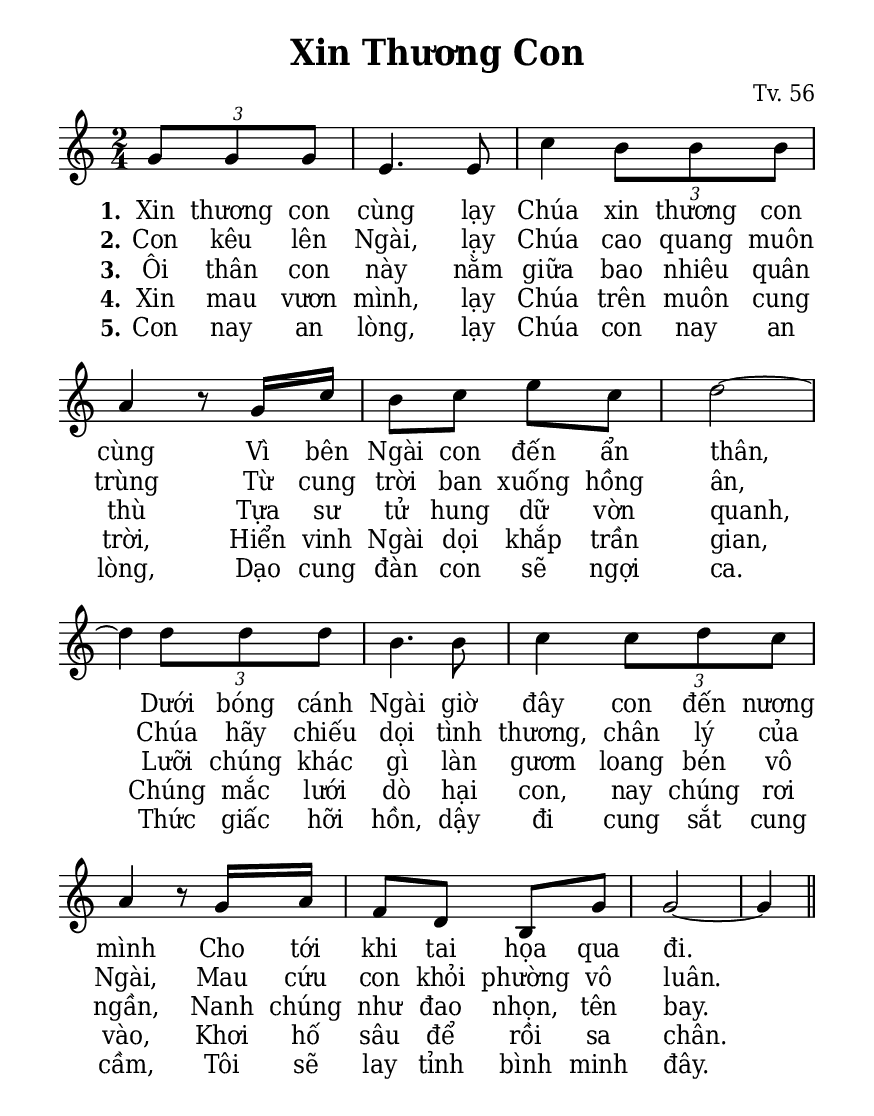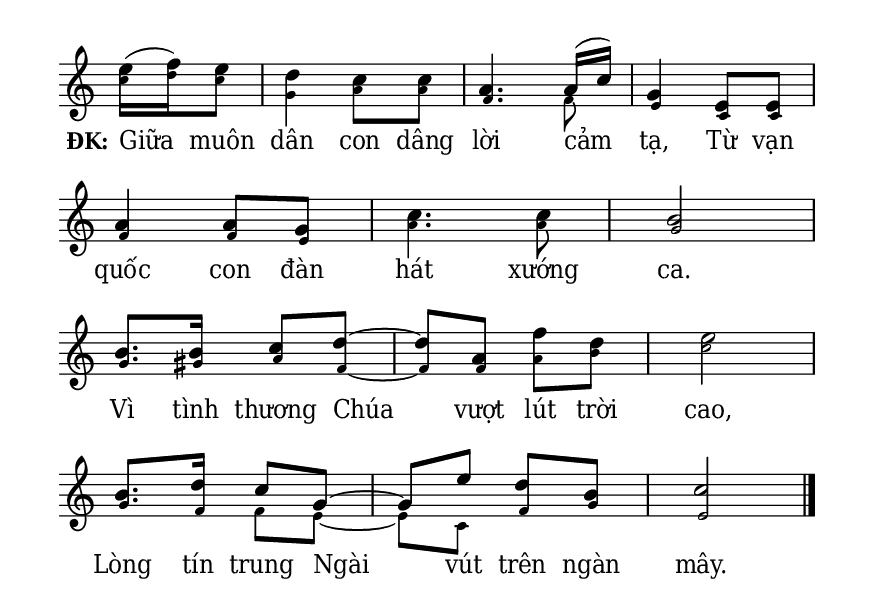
% Cài đặt chung\
\version "2.22.1"
\include "english.ly"

\header {
  title = "Xin Thương Con"
  composer = "Tv. 56"
  %arranger = "Lm. Kim Long"
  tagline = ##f
}

% Nhạc phiên khúc
nhacPhienKhucSop = \relative c'' {
  \partial 4 \tuplet 3/2 { g8 g g } |
  e4. e8 |
  c'4 \tuplet 3/2 { b8 b b } |
  a4 r8 g16 c |
  b8 c e c |
  d2 ~ |
  d4 \tuplet 3/2 { d8 d d } |
  b4. b8 |
  c4 \tuplet 3/2 { c8 d c } |
  a4 r8 g16 a |
  f8 d b g' |
  g2 ~ |
  g4 \bar "||" \break
  
  e'16 (f) e8 |
  d4 c8 c |
  a4. a16 (c) |
  g4 e8 e |
  a4 a8 g |
  c4. c8 |
  b2 |
  b8. b16 c8 d ~ |
  d a f' d |
  e2 |
  b8. d16 c8 [g] ~ |
  g e' d b |
  c2 \bar "|."
}

nhacPhienKhucAlto = \relative c'' {
  r4 |
  R2*11
  r4
  
  c16 (d) c8 |
  g4 a8 a |
  f4. f8 |
  e4 c8 c |
  f4 f8 e |
  a4. a8 |
  g2 |
  g8. gs16 a8 f ~ |
  f f a b |
  c2 |
  g8. f16 f8 e ~ |
  e [c] f g e2
}

% Lời phiên khúc
loiPhienKhucSop = \lyrics {
  <<
    {
      \set stanza = "1."
      Xin thương con cùng lạy Chúa
      xin thương con cùng
      Vì bên Ngài con đến ẩn thân,
      Dưới bóng cánh Ngài
      giờ đây con đến nương mình
      Cho tới khi tai họa qua đi.
    }
    \new Lyrics {
	    \set associatedVoice = "beSop"
	    \set stanza = "2."
	    Con kêu lên Ngài,
	    lạy Chúa cao quang muôn trùng
	    Từ cung trời ban xuống hồng ân,
	    Chúa hãy chiếu dọi tình thương,
	    chân lý của Ngài,
	    Mau cứu con khỏi phường vô luân.
    }
    \new Lyrics {
	    \set associatedVoice = "beSop"
	    \set stanza = "3."
	    Ôi thân con này nằm giữa bao nhiêu quân thù
	    Tựa sư tử hung dữ vờn quanh,
	    Lưỡi chúng khác gì làn gươm loang bén vô ngần,
	    Nanh chúng như đao nhọn, tên bay.
    }
    \new Lyrics {
	    \set associatedVoice = "beSop"
	    \set stanza = "4."
	    Xin mau vươn mình, lạy Chúa trên muôn cung trời,
	    Hiển vinh Ngài dọi khắp trần gian,
	    Chúng mắc lưới dò hại con,
	    nay chúng rơi vào,
	    Khơi hố sâu để rồi sa chân.
    }
    \new Lyrics {
	    \set associatedVoice = "beSop"
	    \set stanza = "5."
	    Con nay an lòng,
	    lạy Chúa con nay an lòng,
	    Dạo cung đàn con sẽ ngợi ca.
	    Thức giấc hỡi hồn,
	    dậy đi cung sắt cung cầm,
	    Tôi sẽ lay tỉnh bình minh đây.
    }
  >>
  \set stanza = "ĐK:"
  Giữa muôn dân con dâng lời cảm tạ,
  Từ vạn quốc con đàn hát xướng ca.
  Vì tình thương Chúa vượt lút trời cao,
  Lòng tín trung Ngài vút trên ngàn mây.
}

% Dàn trang
\paper {
  #(set-paper-size "a5")
  top-margin = 10\mm
  bottom-margin = 10\mm
  left-margin = 10\mm
  right-margin = 10\mm
  indent = #0
  #(define fonts
	 (make-pango-font-tree "Deja Vu Serif Condensed"
	 		       "Deja Vu Serif Condensed"
			       "Deja Vu Serif Condensed"
			       (/ 20 20)))
  print-page-number = ##f
  system-system-spacing = #'((basic-distance . 0.1)
                             (padding . 3))
  ragged-bottom = ##t
}

TongNhip = {
  \key c \major \time 2/4
  \set Timing.beamExceptions = #'()
  \set Timing.baseMoment = #(ly:make-moment 1/4)
}

% Đổi kích thước nốt cho bè phụ
notBePhu =
#(define-music-function (font-size music) (number? ly:music?)
   (for-some-music
     (lambda (m)
       (if (music-is-of-type? m 'rhythmic-event)
           (begin
             (set! (ly:music-property m 'tweaks)
                   (cons `(font-size . ,font-size)
                         (ly:music-property m 'tweaks)))
             #t)
           #f))
     music)
   music)

\score {
  \new ChoirStaff <<
    \new Staff \with {
        \consists "Merge_rests_engraver"
        printPartCombineTexts = ##f
      }
      <<
      \new Voice \TongNhip \partCombine 
        \nhacPhienKhucSop
        \notBePhu -3 { \nhacPhienKhucAlto }
      \new NullVoice = beSop \nhacPhienKhucSop
      \new Lyrics \lyricsto beSop \loiPhienKhucSop
      >>
  >>
  \layout {
    %\override Staff.TimeSignature.transparent = ##t
    \override Lyrics.LyricSpace.minimum-distance = #1.5
    \override Score.BarNumber.break-visibility = ##(#f #f #f)
    \override Score.SpacingSpanner.uniform-stretching = ##t
  } 
}
